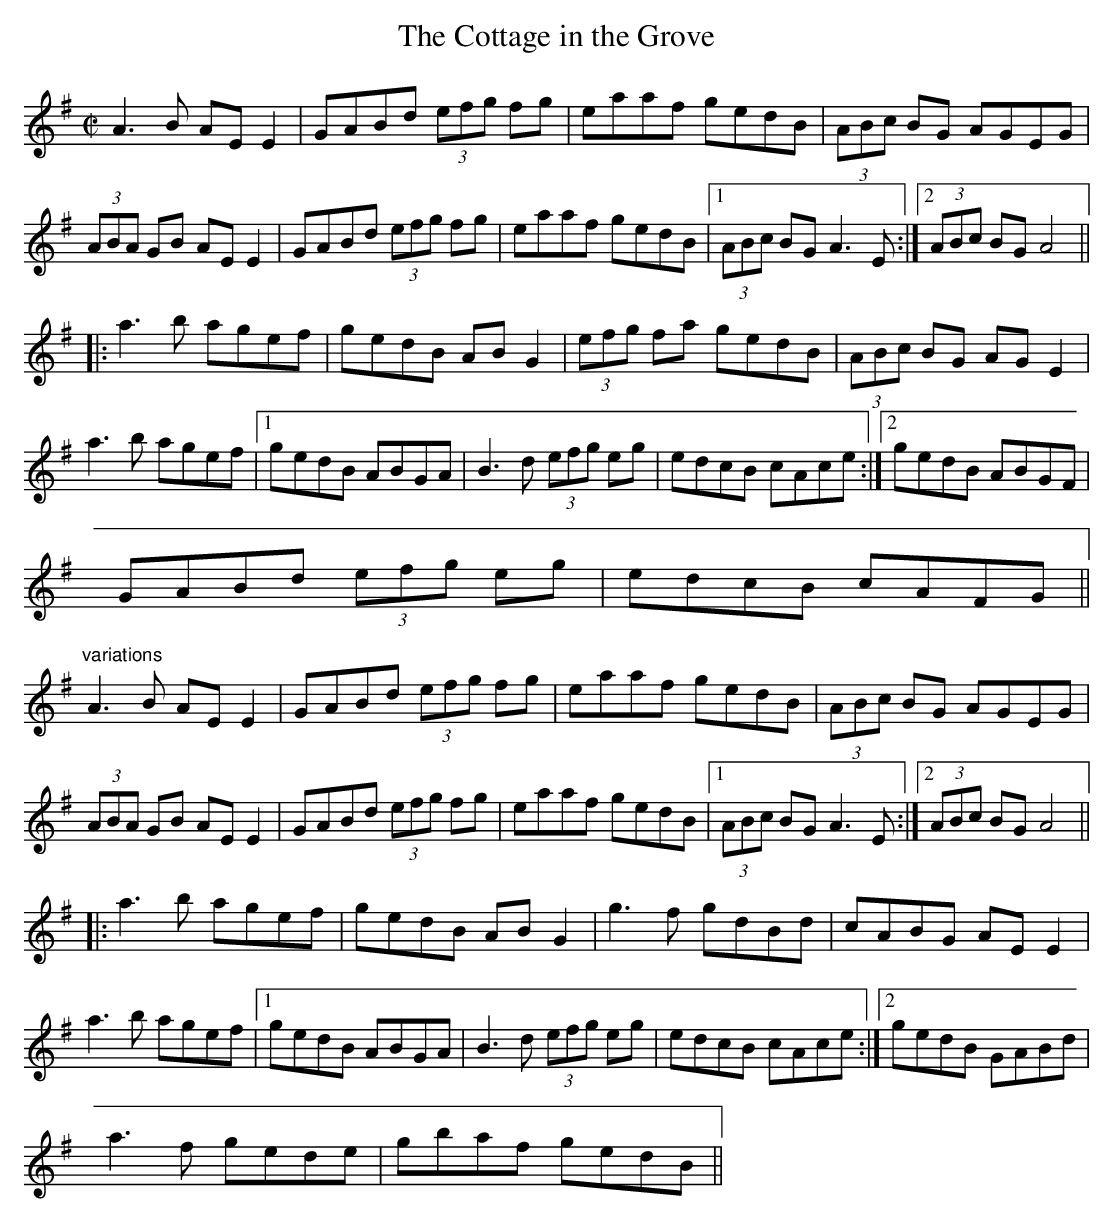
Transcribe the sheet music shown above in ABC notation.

X:1
T:Cottage in the Grove, The
M:C|
K:Ador
A3B AEE2|GABd (3efg fg|eaaf gedB|(3ABc BG AGEG|
(3ABA GB AEE2|GABd (3efg fg|eaaf gedB|1 (3ABc BG A3E:|2 (3ABc BG A4||
|:a3b agef|gedB ABG2|(3efg fa gedB|(3ABc BG AGE2|
a3b agef|1 gedB ABGA|B3d (3efg eg|edcB cAce:|2 gedB ABGF|
GABd (3efg eg|edcB cAFG||
"variations"
A3B AEE2|GABd (3efg fg|eaaf gedB|(3ABc BG AGEG|
(3ABA GB AEE2|GABd (3efg fg|eaaf gedB|1 (3ABc BG A3E:|2 (3ABc BG A4||
|:a3b agef|gedB ABG2|g3f gdBd|cABG AEE2|
a3b agef|1 gedB ABGA|B3d (3efg eg|edcB cAce:|2 gedB GABd|
a3f gede|gbaf gedB||
